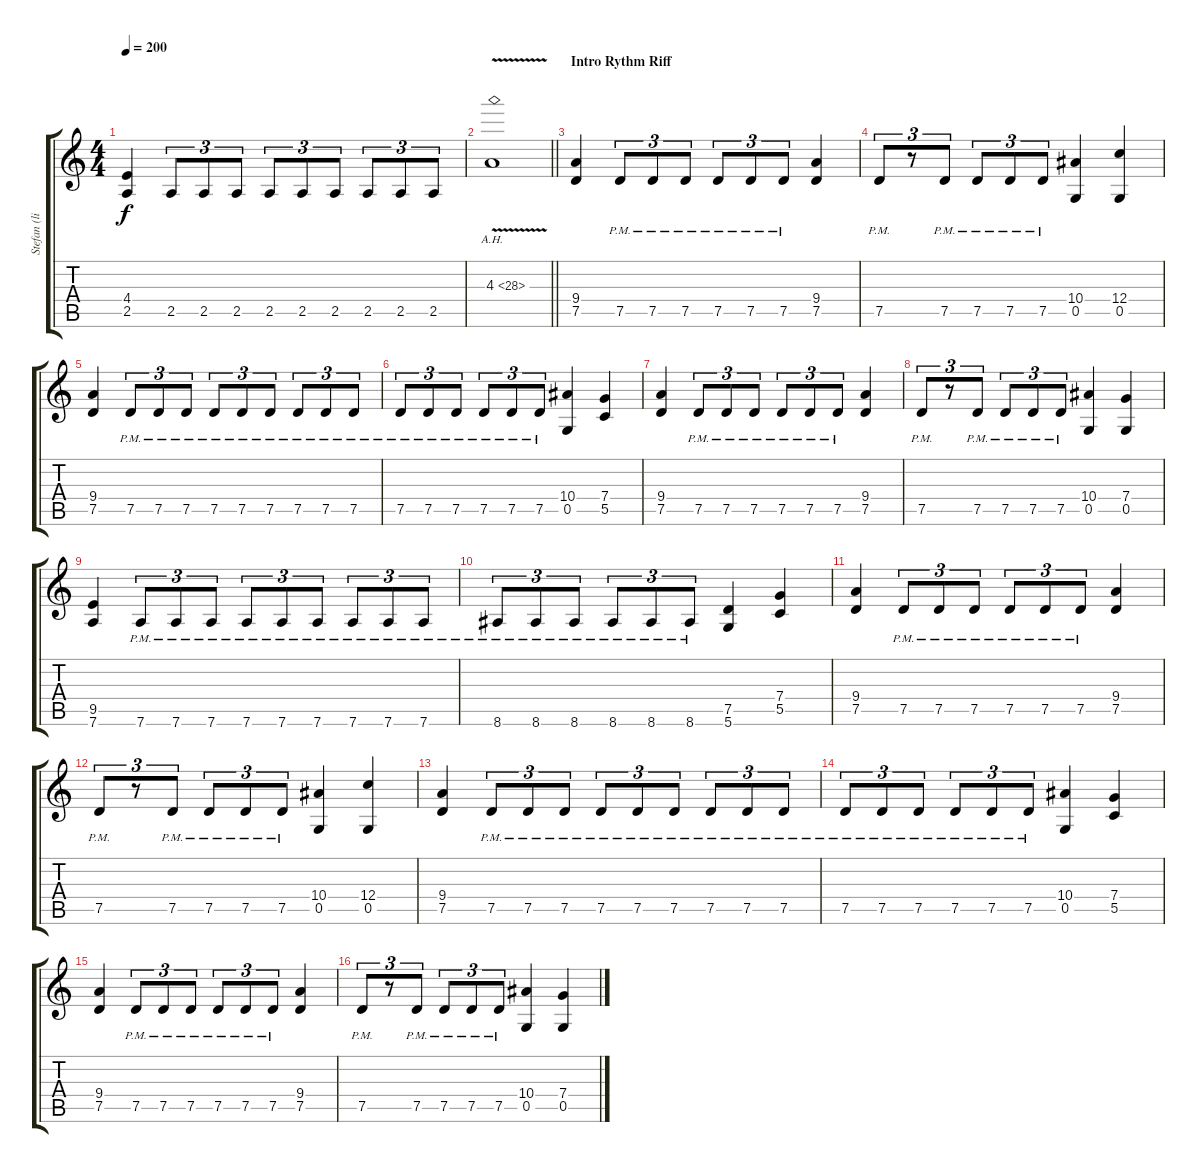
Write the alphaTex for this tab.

\track ("Stefan (live)" "Stefan (li") {instrument distortionguitar}
\staff {score tabs}
\tuning (D4 A3 F3 C3 G2 D2) {hide}
\ts (4 4)
\tempo 200
\clef g2
\ks c
(4.4 2.5).4{dy f} 2.5.8{tu (3 2)} 2.5.8{tu (3 2)} 2.5.8{tu (3 2)} 2.5.8{tu (3 2)} 2.5.8{tu (3 2)} 2.5.8{tu (3 2)} 2.5.8{tu (3 2)} 2.5.8{tu (3 2)} 2.5.8{tu (3 2)} |
\barLineRight lightlight
4.3{ah 24 v}.1 |
\section ("" "Intro Rythm Riff")
(9.4 7.5).4 7.5{pm}.8{tu (3 2)} 7.5{pm}.8{tu (3 2)} 7.5{pm}.8{tu (3 2)} 7.5{pm}.8{tu (3 2)} 7.5{pm}.8{tu (3 2)} 7.5{pm}.8{tu (3 2)} (9.4 7.5).4 |
7.5{pm}.8{tu (3 2)} r.8{tu (3 2)} 7.5{pm}.8{tu (3 2)} 7.5{pm}.8{tu (3 2)} 7.5{pm}.8{tu (3 2)} 7.5{pm}.8{tu (3 2)} (10.4 0.5).4 (12.4 0.5).4 |
(9.4 7.5).4 7.5{pm}.8{tu (3 2)} 7.5{pm}.8{tu (3 2)} 7.5{pm}.8{tu (3 2)} 7.5{pm}.8{tu (3 2)} 7.5{pm}.8{tu (3 2)} 7.5{pm}.8{tu (3 2)} 7.5{pm}.8{tu (3 2)} 7.5{pm}.8{tu (3 2)} 7.5{pm}.8{tu (3 2)} |
7.5{pm}.8{tu (3 2)} 7.5{pm}.8{tu (3 2)} 7.5{pm}.8{tu (3 2)} 7.5{pm}.8{tu (3 2)} 7.5{pm}.8{tu (3 2)} 7.5{pm}.8{tu (3 2)} (10.4 0.5).4 (7.4 5.5).4 |
(9.4 7.5).4 7.5{pm}.8{tu (3 2)} 7.5{pm}.8{tu (3 2)} 7.5{pm}.8{tu (3 2)} 7.5{pm}.8{tu (3 2)} 7.5{pm}.8{tu (3 2)} 7.5{pm}.8{tu (3 2)} (9.4 7.5).4 |
7.5{pm}.8{tu (3 2)} r.8{tu (3 2)} 7.5{pm}.8{tu (3 2)} 7.5{pm}.8{tu (3 2)} 7.5{pm}.8{tu (3 2)} 7.5{pm}.8{tu (3 2)} (10.4 0.5).4 (7.4 0.5).4 |
(9.5 7.6).4 7.6{pm}.8{tu (3 2)} 7.6{pm}.8{tu (3 2)} 7.6{pm}.8{tu (3 2)} 7.6{pm}.8{tu (3 2)} 7.6{pm}.8{tu (3 2)} 7.6{pm}.8{tu (3 2)} 7.6{pm}.8{tu (3 2)} 7.6{pm}.8{tu (3 2)} 7.6{pm}.8{tu (3 2)} |
8.6{pm}.8{tu (3 2)} 8.6{pm}.8{tu (3 2)} 8.6{pm}.8{tu (3 2)} 8.6{pm}.8{tu (3 2)} 8.6{pm}.8{tu (3 2)} 8.6{pm}.8{tu (3 2)} (7.5 5.6).4 (7.4 5.5).4 |
(9.4 7.5).4 7.5{pm}.8{tu (3 2)} 7.5{pm}.8{tu (3 2)} 7.5{pm}.8{tu (3 2)} 7.5{pm}.8{tu (3 2)} 7.5{pm}.8{tu (3 2)} 7.5{pm}.8{tu (3 2)} (9.4 7.5).4 |
7.5{pm}.8{tu (3 2)} r.8{tu (3 2)} 7.5{pm}.8{tu (3 2)} 7.5{pm}.8{tu (3 2)} 7.5{pm}.8{tu (3 2)} 7.5{pm}.8{tu (3 2)} (10.4 0.5).4 (12.4 0.5).4 |
(9.4 7.5).4 7.5{pm}.8{tu (3 2)} 7.5{pm}.8{tu (3 2)} 7.5{pm}.8{tu (3 2)} 7.5{pm}.8{tu (3 2)} 7.5{pm}.8{tu (3 2)} 7.5{pm}.8{tu (3 2)} 7.5{pm}.8{tu (3 2)} 7.5{pm}.8{tu (3 2)} 7.5{pm}.8{tu (3 2)} |
7.5{pm}.8{tu (3 2)} 7.5{pm}.8{tu (3 2)} 7.5{pm}.8{tu (3 2)} 7.5{pm}.8{tu (3 2)} 7.5{pm}.8{tu (3 2)} 7.5{pm}.8{tu (3 2)} (10.4 0.5).4 (7.4 5.5).4 |
(9.4 7.5).4 7.5{pm}.8{tu (3 2)} 7.5{pm}.8{tu (3 2)} 7.5{pm}.8{tu (3 2)} 7.5{pm}.8{tu (3 2)} 7.5{pm}.8{tu (3 2)} 7.5{pm}.8{tu (3 2)} (9.4 7.5).4 |
7.5{pm}.8{tu (3 2)} r.8{tu (3 2)} 7.5{pm}.8{tu (3 2)} 7.5{pm}.8{tu (3 2)} 7.5{pm}.8{tu (3 2)} 7.5{pm}.8{tu (3 2)} (10.4 0.5).4 (7.4 0.5).4
